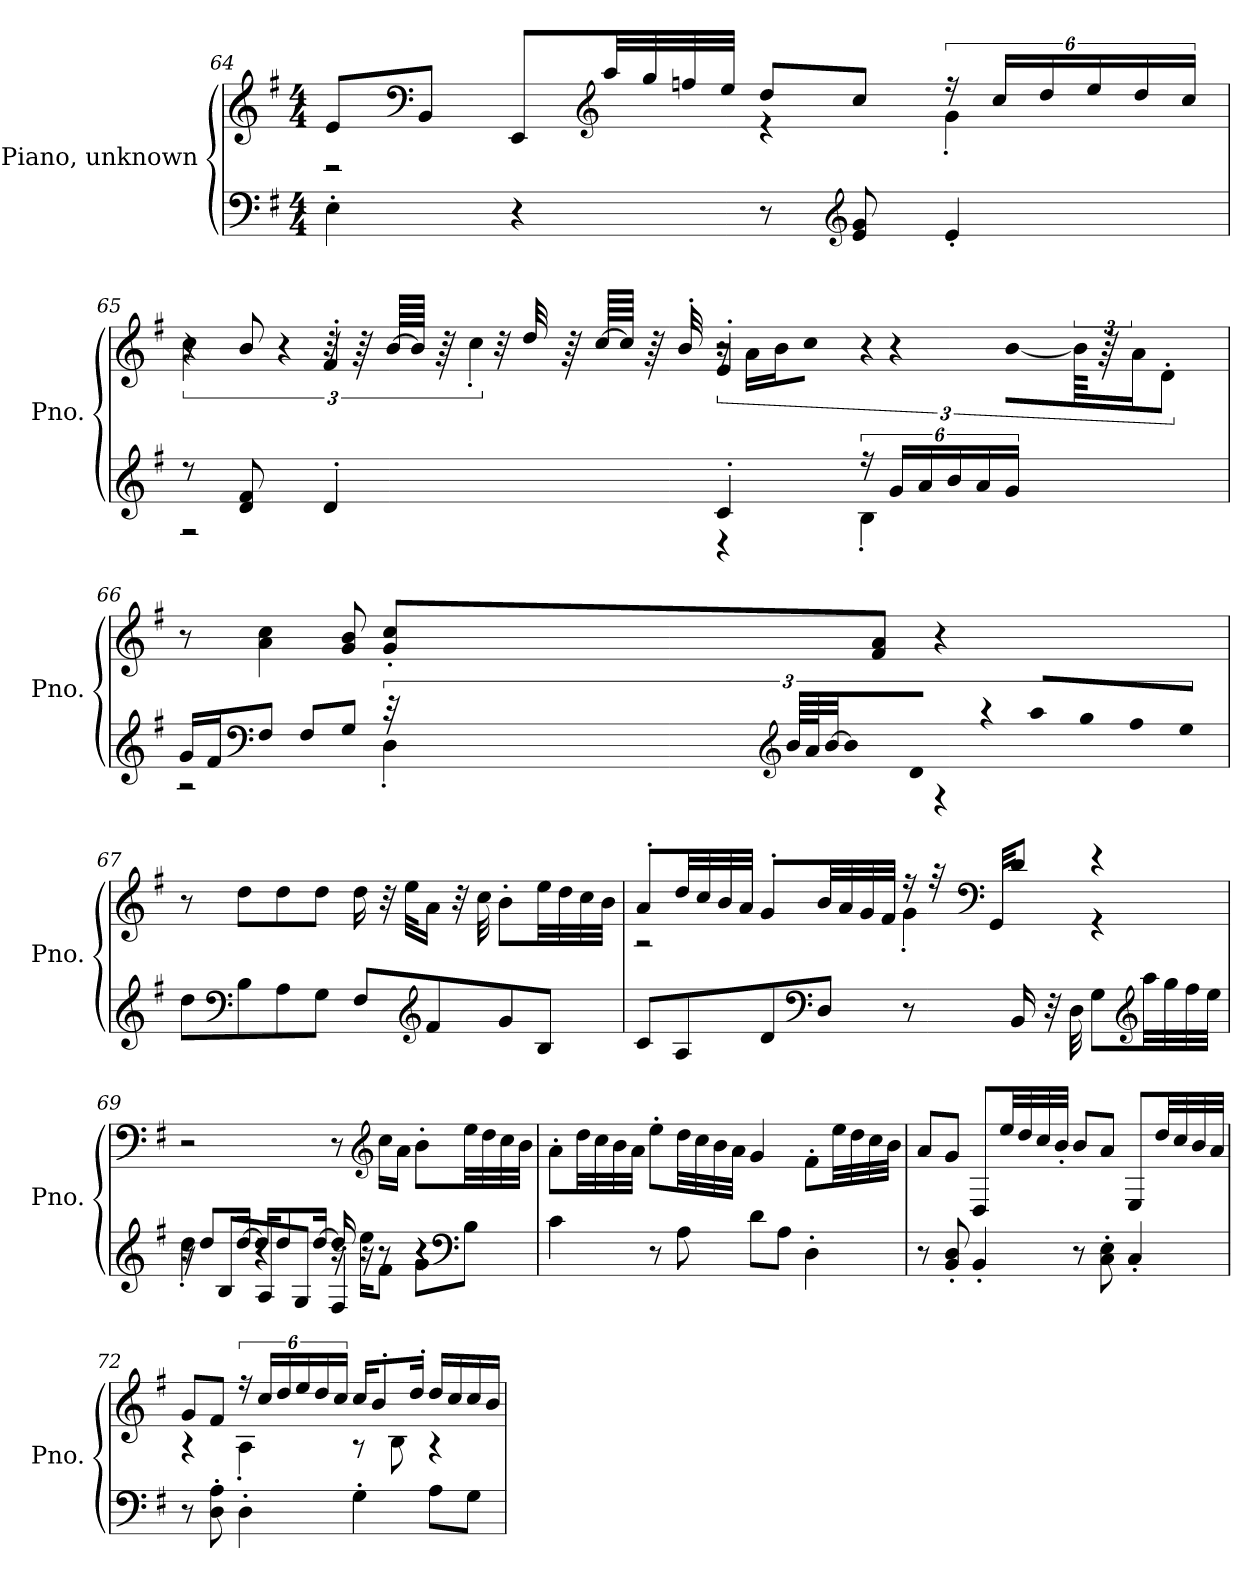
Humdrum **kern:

**kern	**kern
*part1	*part1
*staff2	*staff1
*I"Piano, unknown	*
*I'Pno.	*
!!LO:LB:g=z
*clefF4	*clefG2
*k[f#]	*k[f#]
*M4/4	*M4/4
=64	=64
*	*^
4E'\	8e/L	2r
*	*clefF4	*
.	8BB/J	.
4r	8EE/L	.
*	*clefG2	*
.	32aa/LL	.
.	32gg/	.
.	32ffn/	.
.	32ee/JJJ	.
8r	8dd/L	4r
*clefG2	*	*
8e/ 8g/	8cc/J	.
4e'/	24r	4g'\
.	24cc/LL	.
.	24dd/	.
*	*Xbrackettup	*
.	24ee/	.
.	24dd/	.
.	24cc/JJ	.
!!LO:LB:g=z
=65	=65	=65
*^	*	*
*	*	*	*brackettup
*	*	*	*^
8r	2r	8r	6cc\	4r
8d/ 8f#/	.	8b/	.	.
.	.	.	6r	.
4d'/	.	32r	.	4f#'/
.	.	64r	.	.
.	.	[64b/LLLL	.	.
.	.	64b/JJJJ]	.	.
.	.	64r	.	.
.	.	.	6cc'\	.
.	.	32r	.	.
.	.	32dd/	.	.
.	.	64r	.	.
.	.	[64cc/LLLL	.	.
.	.	64cc/JJJJ]	.	.
.	.	64r	.	.
.	.	32b'/	.	.
4c'/	4r	2r	24r	4e'/
.	.	.	24a\LL	.
.	.	.	24b\	.
.	.	.	32cc\JJk	.
.	.	.	64r	.
.	.	.	[64b\LLLL	.
.	.	.	96b\JJJJ]	.
.	.	.	96r	.
.	.	.	24a\	.
24r	4B'\	.	4d'\	4r
24g/LL	.	.	.	.
24a/	.	.	.	.
*Xbrackettup	*	*	*	*
24b/	.	.	.	.
24a/	.	.	.	.
24g/JJ	.	.	.	.
*	*	*v	*v	*v
!!LO:LB:g=z
=66	=66	=66
16g/LL	2r	8r
16f#/J	.	.
*clefF4	*	*
8F#/J	.	4a\ 4cc\
8F#/L	.	.
8G/J	.	8g/ 8b/
*brackettup	*	*
48r	4D'\	8g/' 8cc/'L
*clefG2	*	*
96b/LLLL	.	.
96a/J	.	.
[48b/J	.	.
16b/J]	.	.
8d/J	.	8f#/ 8a/J
8r	4r	4r
32aa/LLL	.	.
32gg/	.	.
32ff#/	.	.
32ee/JJJ	.	.
*v	*v	*
=67	=67
8dd\L	8r
*clefF4	*
8B\	8dd\L
8A\	8dd\
8G\J	8dd\J
8F#/L	16dd\
.	32r
.	32ee\KLL
*clefG2	*
8f#/	16a\JJ
.	32r
.	32cc\
8g/	8b'\L
8B/J	32ee\LL
.	32dd\
.	32cc\
.	32b\JJJ
!!LO:LB:g=z
=68	=68
*	*^
8c/L	8a'/L	2r
8A/	32dd/LL	.
.	32cc/	.
.	32b/	.
.	32a/JJJ	.
8d/	8g'/L	.
*clefF4	*	*
8D/J	32b/LL	.
.	32a/	.
.	32g/	.
.	32f#/JJJ	.
8r	16r	4g'\
.	32r	.
*	*clefF4	*
.	32GG/KKL	.
16BB/	8d/J	.
32r	.	.
32D\	.	.
8G\L	4r	4r
*clefG2	*	*
32aa\LL	.	.
32gg\	.	.
32ff#\	.	.
32ee\JJJ	.	.
*	*v	*v
!!LO:PB:g=z
=69	=69
*^	*
*	*^	*
16r	4dd'\	8r	2r
8dd/L	.	.	.
.	.	8B/L	.
[16dd/Jk	.	.	.
16dd/KL]	4r	8A/	.
8dd/	.	.	.
.	.	8G/J	.
[16dd/Jk	.	.	.
16dd/]	16r	4F#'/	8r
16r	16ee\KL	.	.
*	*	*	*clefG2
8r	8f#\J	.	16cc\LL
.	.	.	16a\JJ
4r	8g\L	4r	8b'\L
*clefF4	*	*	*
.	8B\J	.	32ee\LL
.	.	.	32dd\
.	.	.	32cc\
.	.	.	32b\JJJ
*v	*v	*v	*
=70	=70
4c\	8a'\L
.	32dd\LL
.	32cc\
.	32b\
.	32a\JJJ
8r	8ee'\L
8A\	32dd\LL
.	32cc\
.	32b\
.	32a\JJJ
8d\L	4g/
8A\J	.
4D'\	8f#'\L
.	32ee\LL
.	32dd\
.	32cc\
.	32b\JJJ
!!LO:LB:g=z
=71	=71
8r	8a/L
8BB/' 8D/'	8g/J
4BB'/	8D/L
.	32ee/LL
.	32dd/
.	32cc/
.	32b'/JJJ
8r	8b/L
8C\' 8E\'	8a/J
4C'/	8E/L
.	32dd/LL
.	32cc/
.	32b/
.	32a/JJJ
=72	=72
*	*^
8r	8g/L	4r
8D\' 8A\'	8f#/J	.
4D'\	24r	4A'\
.	24cc/LL	.
.	24dd/	.
*	*Xbrackettup	*
.	24ee/	.
.	24dd/	.
.	24cc/JJ	.
4G'\	16cc/KL	8r
.	8b'/	.
.	.	8B\
.	16dd'/Jk	.
8A\L	16dd/LL	4r
.	16cc/	.
8G\J	16cc/	.
.	16b/JJ	.
*	*v	*v
=	=
*-	*-
